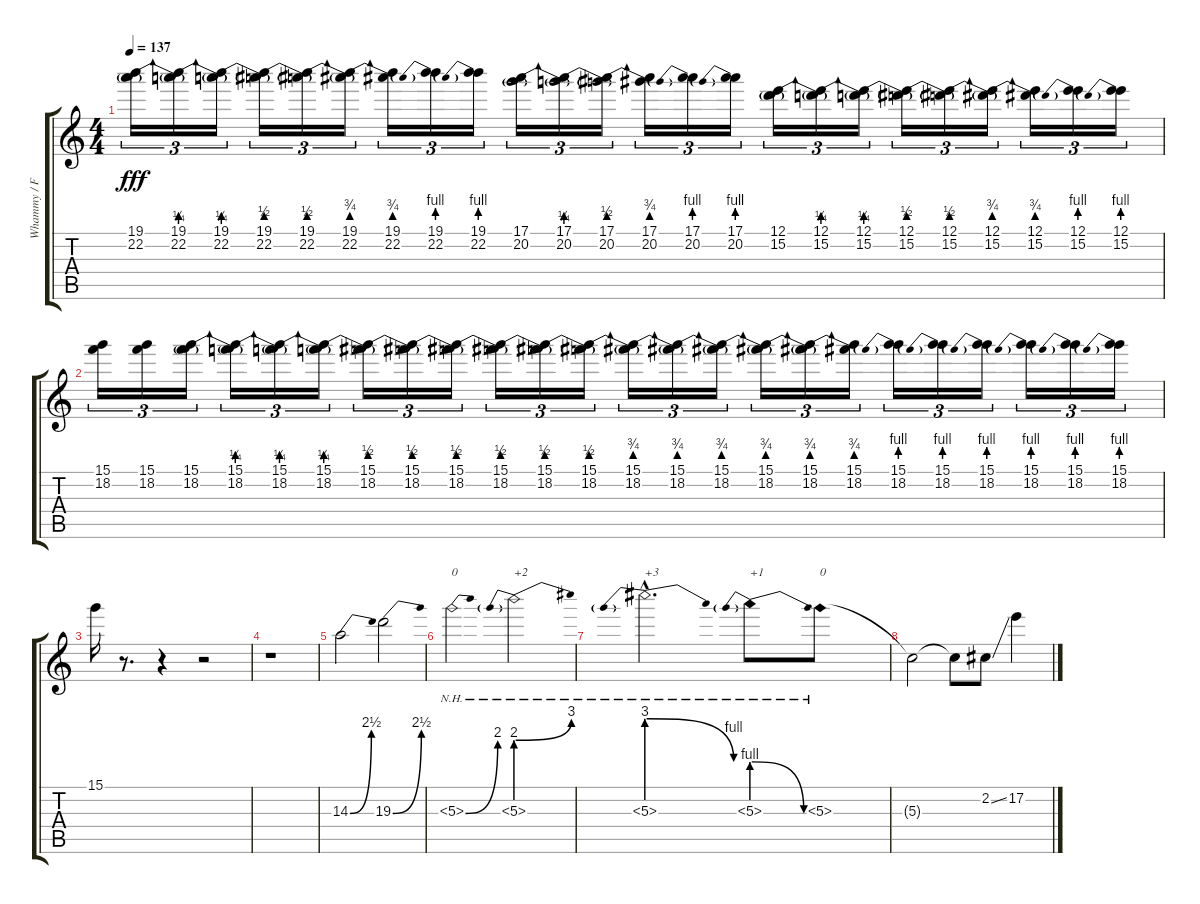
\track ("Whammy / Feedback / Doubletrack" "Whammy / F") {instrument distortionguitar}
\staff {score tabs}
\tuning (E4 B3 G3 D3 A2 E2) {hide}
\ts (4 4)
\tempo 137
\clef g2
\ks c
(19.1 22.2).16{tu (3 2) dy fff} (19.1 22.2{be (prebend 0 1 60 1)}).16{tu (3 2)} (19.1 22.2{be (prebend 0 1 60 1)}).16{tu (3 2)} (19.1 22.2{be (prebend 0 2 60 2)}).16{tu (3 2)} (19.1 22.2{be (prebend 0 2 60 2)}).16{tu (3 2)} (19.1 22.2{be (prebend 0 3 60 3)}).16{tu (3 2)} (19.1 22.2{be (prebend 0 3 60 3)}).16{tu (3 2)} (19.1 22.2{be (prebend 0 4 60 4)}).16{tu (3 2)} (19.1 22.2{be (prebend 0 4 60 4)}).16{tu (3 2)} (17.1 20.2).16{tu (3 2)} (17.1 20.2{be (prebend 0 1 60 1)}).16{tu (3 2)} (17.1 20.2{be (prebend 0 2 60 2)}).16{tu (3 2)} (17.1 20.2{be (prebend 0 3 60 3)}).16{tu (3 2)} (17.1 20.2{be (prebend 0 4 60 4)}).16{tu (3 2)} (17.1 20.2{be (prebend 0 4 60 4)}).16{tu (3 2)} (12.1 15.2).16{tu (3 2)} (12.1 15.2{be (prebend 0 1 60 1)}).16{tu (3 2)} (12.1 15.2{be (prebend 0 1 60 1)}).16{tu (3 2)} (12.1 15.2{be (prebend 0 2 60 2)}).16{tu (3 2)} (12.1 15.2{be (prebend 0 2 60 2)}).16{tu (3 2)} (12.1 15.2{be (prebend 0 3 60 3)}).16{tu (3 2)} (12.1 15.2{be (prebend 0 3 60 3)}).16{tu (3 2)} (12.1 15.2{be (prebend 0 4 60 4)}).16{tu (3 2)} (12.1 15.2{be (prebend 0 4 60 4)}).16{tu (3 2)} |
(15.1 18.2).16{tu (3 2)} (15.1 18.2).16{tu (3 2)} (15.1 18.2).16{tu (3 2)} (15.1 18.2{be (prebend 0 1 60 1)}).16{tu (3 2)} (15.1 18.2{be (prebend 0 1 60 1)}).16{tu (3 2)} (15.1 18.2{be (prebend 0 1 60 1)}).16{tu (3 2)} (15.1 18.2{be (prebend 0 2 60 2)}).16{tu (3 2)} (15.1 18.2{be (prebend 0 2 60 2)}).16{tu (3 2)} (15.1 18.2{be (prebend 0 2 60 2)}).16{tu (3 2)} (15.1 18.2{be (prebend 0 2 60 2)}).16{tu (3 2)} (15.1 18.2{be (prebend 0 2 60 2)}).16{tu (3 2)} (15.1 18.2{be (prebend 0 2 60 2)}).16{tu (3 2)} (15.1 18.2{be (prebend 0 3 60 3)}).16{tu (3 2)} (15.1 18.2{be (prebend 0 3 60 3)}).16{tu (3 2)} (15.1 18.2{be (prebend 0 3 60 3)}).16{tu (3 2)} (15.1 18.2{be (prebend 0 3 60 3)}).16{tu (3 2)} (15.1 18.2{be (prebend 0 3 60 3)}).16{tu (3 2)} (15.1 18.2{be (prebend 0 3 60 3)}).16{tu (3 2)} (15.1 18.2{be (prebend 0 4 60 4)}).16{tu (3 2)} (15.1 18.2{be (prebend 0 4 60 4)}).16{tu (3 2)} (15.1 18.2{be (prebend 0 4 60 4)}).16{tu (3 2)} (15.1 18.2{be (prebend 0 4 60 4)}).16{tu (3 2)} (15.1 18.2{be (prebend 0 4 60 4)}).16{tu (3 2)} (15.1 18.2{be (prebend 0 4 60 4)}).16{tu (3 2)} |
15.1.16 r.8{d} r.4 r.2 |
r.1 |
14.3{be (bend 0 0 60 10)}.2 19.3{be (bend 0 0 60 10)}.2 |
5.3{be (bend 0 0 60 8) nh}.2{txt "0" volume 13} 5.3{be (prebendbend 0 8 60 12) nh}.2{txt "+2"} |
5.3{be (prebendrelease 0 12 60 4) nh hac}.2{d txt "+3"} 5.3{be (prebendrelease 0 4 60 0) nh}.8{txt "+1"} 5.3{nh}.8{txt "0"} |
5.3{t}.2 5.3{t}.8 2.2{ss}.8 17.2{ss}.4
